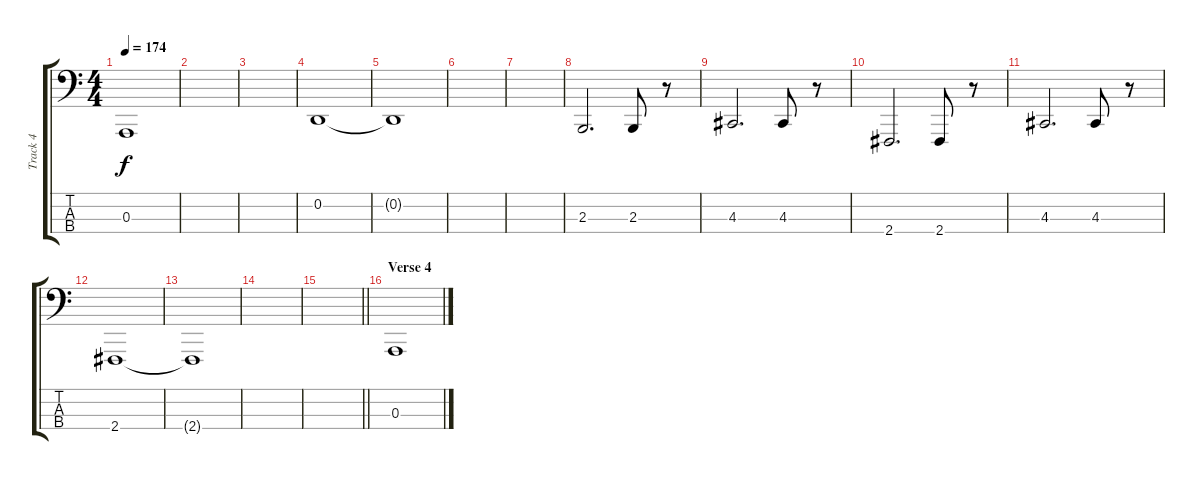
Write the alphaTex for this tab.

\track ("Track 4" "Track 4") {instrument acousticgrandpiano}
\staff {score tabs}
\tuning (G2 D2 A1 E1) {hide}
\ts (4 4)
\tempo 174
\clef f4
\ks c
0.3{t}.1{dy f} |
|
|
0.2.1 |
0.2{t}.1 |
|
|
2.3.2{d} 2.3.8 r.8 |
4.3.2{d} 4.3.8 r.8 |
2.4.2{d} 2.4.8 r.8 |
4.3.2{d} 4.3.8 r.8 |
2.4.1 |
2.4{t}.1 |
|
\barLineRight lightlight
|
\section ("" "Verse 4")
0.3.1
